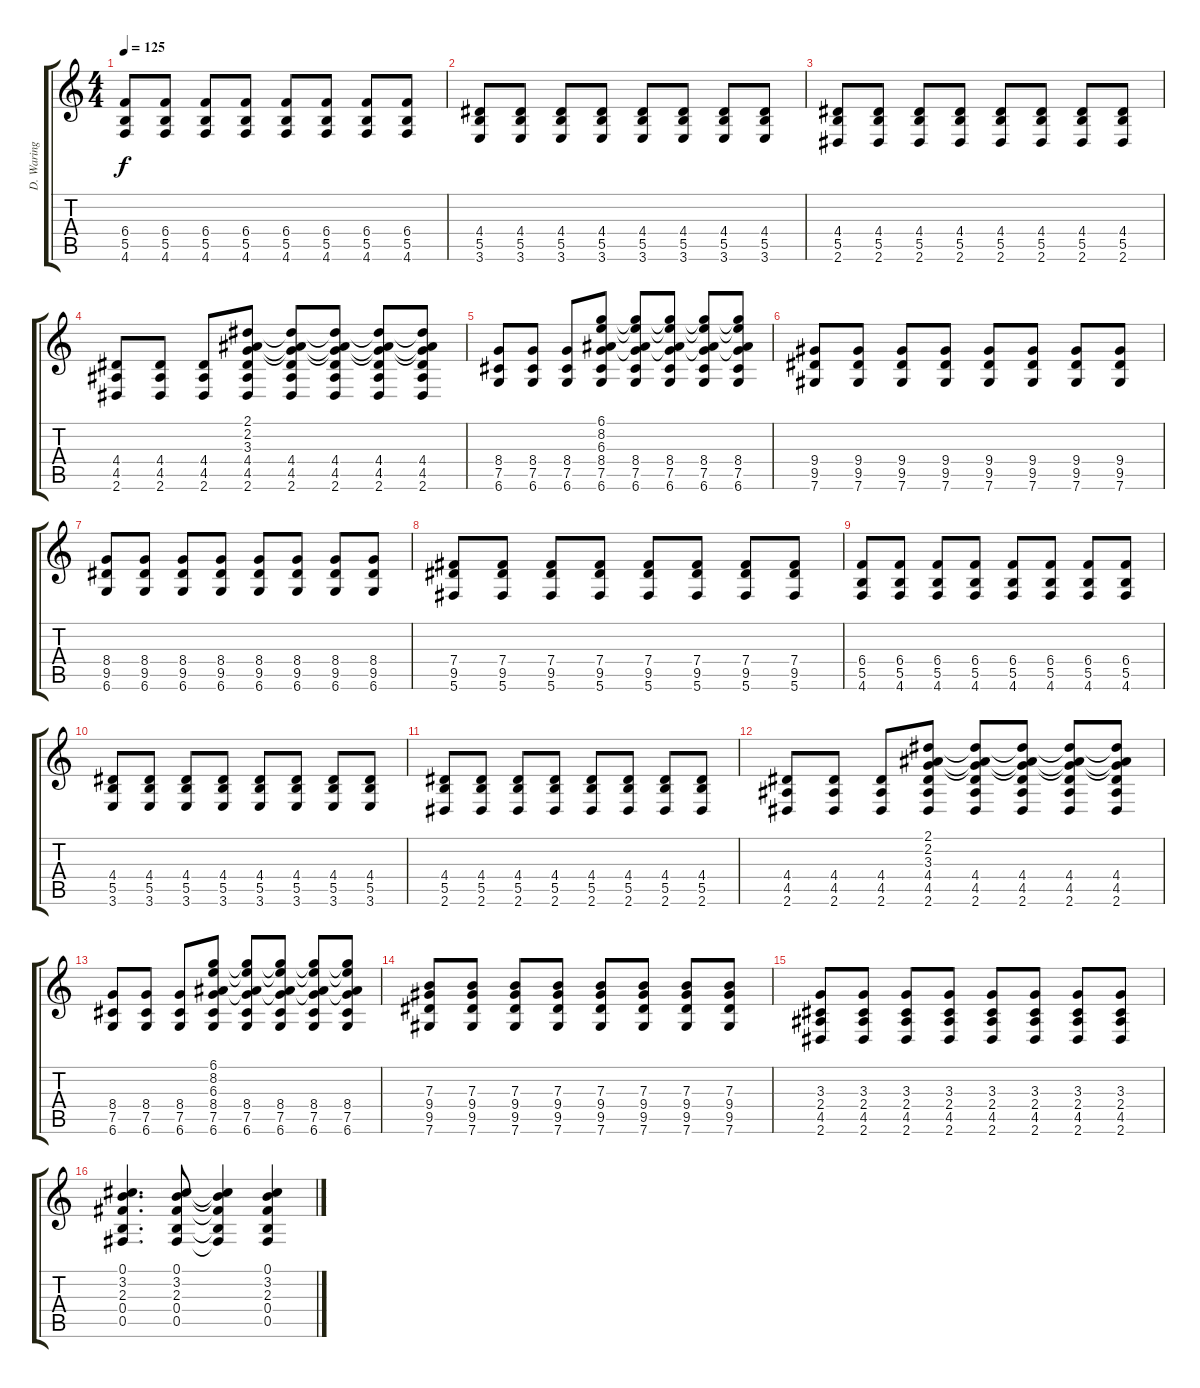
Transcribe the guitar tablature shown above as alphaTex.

\track ("D. Waring Gtr." "D. Waring ") {instrument distortionguitar}
\staff {score tabs}
\tuning (Db4 Ab3 E3 B2 Gb2 Db2) {hide}
\ts (4 4)
\tempo 125
\clef g2
\ks c
(6.4 5.5 4.6).8{dy f} (6.4 5.5 4.6).8 (6.4 5.5 4.6).8 (6.4 5.5 4.6).8 (6.4 5.5 4.6).8 (6.4 5.5 4.6).8 (6.4 5.5 4.6).8 (6.4 5.5 4.6).8 |
(4.4 5.5 3.6).8 (4.4 5.5 3.6).8 (4.4 5.5 3.6).8 (4.4 5.5 3.6).8 (4.4 5.5 3.6).8 (4.4 5.5 3.6).8 (4.4 5.5 3.6).8 (4.4 5.5 3.6).8 |
(4.4 5.5 2.6).8 (4.4 5.5 2.6).8 (4.4 5.5 2.6).8 (4.4 5.5 2.6).8 (4.4 5.5 2.6).8 (4.4 5.5 2.6).8 (4.4 5.5 2.6).8 (4.4 5.5 2.6).8 |
(4.4 4.5 2.6).8 (4.4 4.5 2.6).8 (4.4 4.5 2.6).8 (2.1 2.2 3.3 4.4 4.5 2.6).8 (2.1{t} 2.2{t} 3.3{t} 4.4 4.5 2.6).8 (2.1{t} 2.2{t} 3.3{t} 4.4 4.5 2.6).8 (2.1{t} 2.2{t} 3.3{t} 4.4 4.5 2.6).8 (2.1{t} 2.2{t} 3.3{t} 4.4 4.5 2.6).8 |
(8.4 7.5 6.6).8 (8.4 7.5 6.6).8 (8.4 7.5 6.6).8 (6.1 8.2 6.3 8.4 7.5 6.6).8 (6.1{t} 8.2{t} 6.3{t} 8.4 7.5 6.6).8 (6.1{t} 8.2{t} 6.3{t} 8.4 7.5 6.6).8 (6.1{t} 8.2{t} 6.3{t} 8.4 7.5 6.6).8 (6.1{t} 8.2{t} 6.3{t} 8.4 7.5 6.6).8 |
(9.4 9.5 7.6).8 (9.4 9.5 7.6).8 (9.4 9.5 7.6).8 (9.4 9.5 7.6).8 (9.4 9.5 7.6).8 (9.4 9.5 7.6).8 (9.4 9.5 7.6).8 (9.4 9.5 7.6).8 |
(8.4 9.5 6.6).8 (8.4 9.5 6.6).8 (8.4 9.5 6.6).8 (8.4 9.5 6.6).8 (8.4 9.5 6.6).8 (8.4 9.5 6.6).8 (8.4 9.5 6.6).8 (8.4 9.5 6.6).8 |
(7.4 9.5 5.6).8 (7.4 9.5 5.6).8 (7.4 9.5 5.6).8 (7.4 9.5 5.6).8 (7.4 9.5 5.6).8 (7.4 9.5 5.6).8 (7.4 9.5 5.6).8 (7.4 9.5 5.6).8 |
(6.4 5.5 4.6).8 (6.4 5.5 4.6).8 (6.4 5.5 4.6).8 (6.4 5.5 4.6).8 (6.4 5.5 4.6).8 (6.4 5.5 4.6).8 (6.4 5.5 4.6).8 (6.4 5.5 4.6).8 |
(4.4 5.5 3.6).8 (4.4 5.5 3.6).8 (4.4 5.5 3.6).8 (4.4 5.5 3.6).8 (4.4 5.5 3.6).8 (4.4 5.5 3.6).8 (4.4 5.5 3.6).8 (4.4 5.5 3.6).8 |
(4.4 5.5 2.6).8 (4.4 5.5 2.6).8 (4.4 5.5 2.6).8 (4.4 5.5 2.6).8 (4.4 5.5 2.6).8 (4.4 5.5 2.6).8 (4.4 5.5 2.6).8 (4.4 5.5 2.6).8 |
(4.4 4.5 2.6).8 (4.4 4.5 2.6).8 (4.4 4.5 2.6).8 (2.1 2.2 3.3 4.4 4.5 2.6).8 (2.1{t} 2.2{t} 3.3{t} 4.4 4.5 2.6).8 (2.1{t} 2.2{t} 3.3{t} 4.4 4.5 2.6).8 (2.1{t} 2.2{t} 3.3{t} 4.4 4.5 2.6).8 (2.1{t} 2.2{t} 3.3{t} 4.4 4.5 2.6).8 |
(8.4 7.5 6.6).8 (8.4 7.5 6.6).8 (8.4 7.5 6.6).8 (6.1 8.2 6.3 8.4 7.5 6.6).8 (6.1{t} 8.2{t} 6.3{t} 8.4 7.5 6.6).8 (6.1{t} 8.2{t} 6.3{t} 8.4 7.5 6.6).8 (6.1{t} 8.2{t} 6.3{t} 8.4 7.5 6.6).8 (6.1{t} 8.2{t} 6.3{t} 8.4 7.5 6.6).8 |
(7.3 9.4 9.5 7.6).8 (7.3 9.4 9.5 7.6).8 (7.3 9.4 9.5 7.6).8 (7.3 9.4 9.5 7.6).8 (7.3 9.4 9.5 7.6).8 (7.3 9.4 9.5 7.6).8 (7.3 9.4 9.5 7.6).8 (7.3 9.4 9.5 7.6).8 |
(3.3 2.4 4.5 2.6).8 (3.3 2.4 4.5 2.6).8 (3.3 2.4 4.5 2.6).8 (3.3 2.4 4.5 2.6).8 (3.3 2.4 4.5 2.6).8 (3.3 2.4 4.5 2.6).8 (3.3 2.4 4.5 2.6).8 (3.3 2.4 4.5 2.6).8 |
(0.1 3.2 2.3 0.4 0.5).4{d} (0.1 3.2 2.3 0.4 0.5).8 (0.1{t} 3.2{t} 2.3{t} 0.4{t} 0.5{t}).4 (0.1 3.2 2.3 0.4 0.5).4
